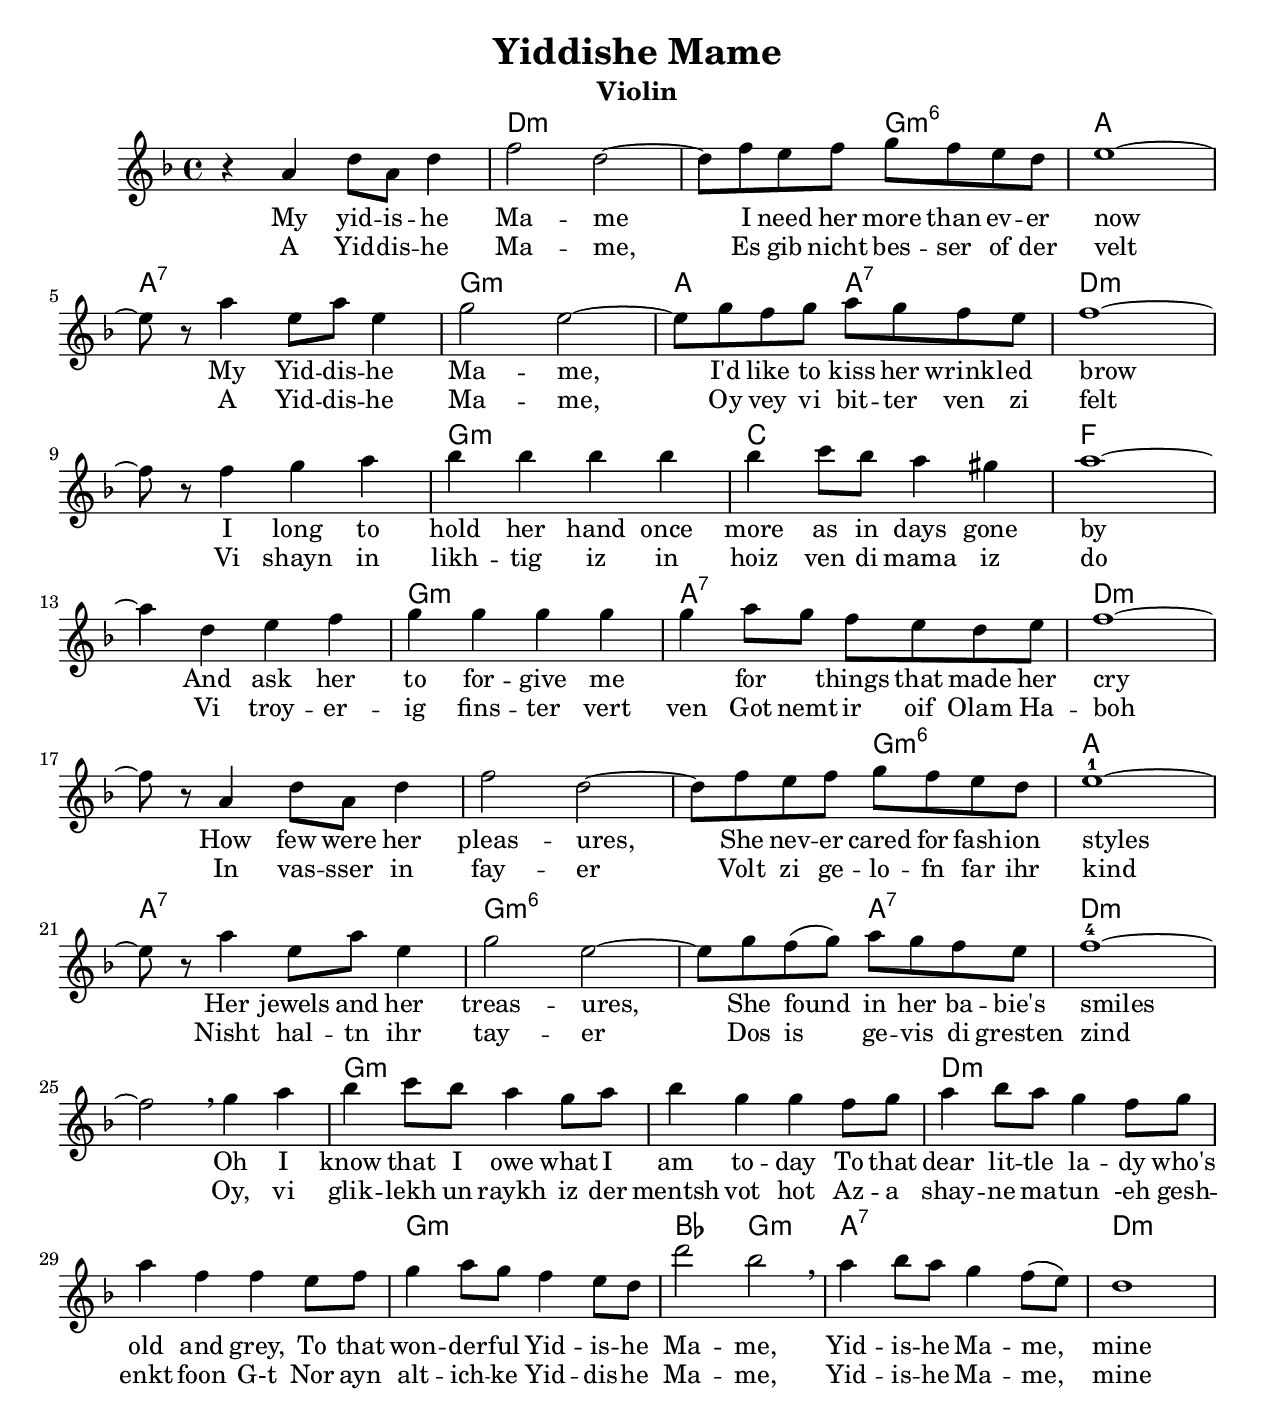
\version "2.18.0"
\include "english.ly"
%\pointAndClickOff
\paper{
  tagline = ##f
  print-all-headers = ##t
  #(set-paper-size "letter")
}
date = #(strftime "%d-%m-%Y" (localtime (current-time)))

%\markup{ \italic{ " Updated " \date  }  }

%\markup{ Got something to say? }

global = {
  \clef treble
  \key g \minor
  \time 4/4
  \set Score.markFormatter = #format-mark-box-alphabet
}

%#################################### Melody ########################
melody = \relative c' {
  \global
  %\partial 16*3 a16 d f   %lead in notes

  r4 d4 g8 d g4
  bf2 g~
  g8 bf a bf  c bf a g
  a1~
  \break
  a8 r d4 a8 d a4
  c2 a~
  a8 c bf c  d c bf a
  bf1~
  \break
  bf8 r bf4 c d|
  ef4 ef ef ef
  ef4 f8 ef d4 cs
  d1~
  \break
  d4 g, a  bf
  c4 c c c
  c4 d8 c bf a g a |
  bf1~
  \break
  bf8 r d,4 g8 d g4
  bf2 g~
  g8 bf a bf  c bf a g
  a1-1~   %styles
  \break
  a8 r d4 a8 d a4
  c2 a~
  a8 c bf(c)  d c bf a
  bf1-4~
  \break
  bf2 \breathe c4 d
  ef4 f8 ef d4 c8 d|
  ef4 c c bf8 c
  d4 ef8 d c4 bf8 c
  \break
  d4 bf bf a8 bf
  c4 d8 c bf4 a8 g
  g'2 ef \breathe
  d4 ef8 d c4 bf8(a)
  %{
    <<
    {d4 ef8 d c4 bf8(a)}
    {d2 d}
    >>
  %}
  g1
}
%################################# Lyrics #####################
\addlyrics{
  My yid -- is -- he Ma -- me
  I need her more than ev -- er now
  My Yid -- dis -- he Ma -- me,
  I'd like to kiss her wrinkl -- ed brow
  I long to hold her hand once more as in days gone by
  And ask her to for -- give me \skip 4 for \skip 4 things that made her cry
  How few were her pleas -- ures,
  She nev -- er cared for fash -- ion styles
  Her jewels and her treas -- ures,
  She found in her ba -- bie's smiles
  Oh I know that I owe what I am to -- day
  To that dear lit -- tle la -- dy who's old and grey,
  To that won -- der -- ful Yid -- is -- he Ma -- me,
  Yid -- is -- he Ma -- me, mine
}
\addlyrics {
  A Yid -- dis -- he Ma -- me,
  Es gib nicht bes -- ser of der velt
  A Yid -- dis -- he Ma -- me,
  Oy vey vi bit -- ter ven zi felt
  Vi shayn in likh -- tig iz in hoiz ven di mama iz do
  Vi troy -- er -- ig fins -- ter vert ven Got nemt ir oif Olam Ha -- boh

  In vas -- sser in fay -- er
  Volt zi ge -- lo -- fn far ihr kind
  Nisht hal -- tn ihr tay -- er
  Dos is ge -- vis di gresten zind
  Oy, vi glik -- lekh un raykh iz der mentsh vot hot
  Az -- a  shay -- ne ma -- tun -eh gesh -- enkt foon G-t
  Nor ayn alt -- ich -- ke Yid -- dis -- he Ma -- me,
  Yid -- is -- he Ma -- me, mine
  %Ma -- \skip 4 \skip 4 me \skip 8 mayn
}
%################################# Chords #######################
harmonies =  \chordmode {
  s1
  g2*3:m
  c2:m6
  d1
  d1:7
  c2*2:m
  (d2)
  d2:7
  g1*2:m
  c1:m
  f1
  bf1*2
  c1:m
  d1:7
  g2*7:m
  c2:m6
  d1
  d1:7
  c2*3:m6
  d2:7
  g1*2:m
  c1*2:m
  g1*2:m
  c1:m
  ef2
  c2:m
  d1:7
  g1:m

}

\score {
  <<
    \new ChordNames {
      \set chordChanges = ##f
     \transpose g d \harmonies
    }
    \new Staff
   \transpose g d' \melody
  >>
  \header{
    title= "Yiddishe Mame"
    subtitle=""
    composer= ""
    instrument = "Violin"
    arranger= ""
  }
  \midi{\tempo 4 = 120}
  \layout{indent = 1.0\cm}
}
%{
% more verses:
\markup{}
\markup {
  \fill-line {
    \hspace #0.1 % distance from left margin
    \column {
      \line { "1."
	\column {
	  ""
	}
      }
      \hspace #0.2 % vertical distance between verses
      \line { "2."
	\column {
	 ""
	}
      }
    }
    \hspace #0.1  % horiz. distance between columns
    \column {
      \line { "3."
	\column {
	  ""
	}
      }
      \hspace #0.2 % distance between verses
      \line { "4."
	\column {
	 ""
	}
      }
    }
    \hspace #0.1 % distance to right margin
  }
}

%}
